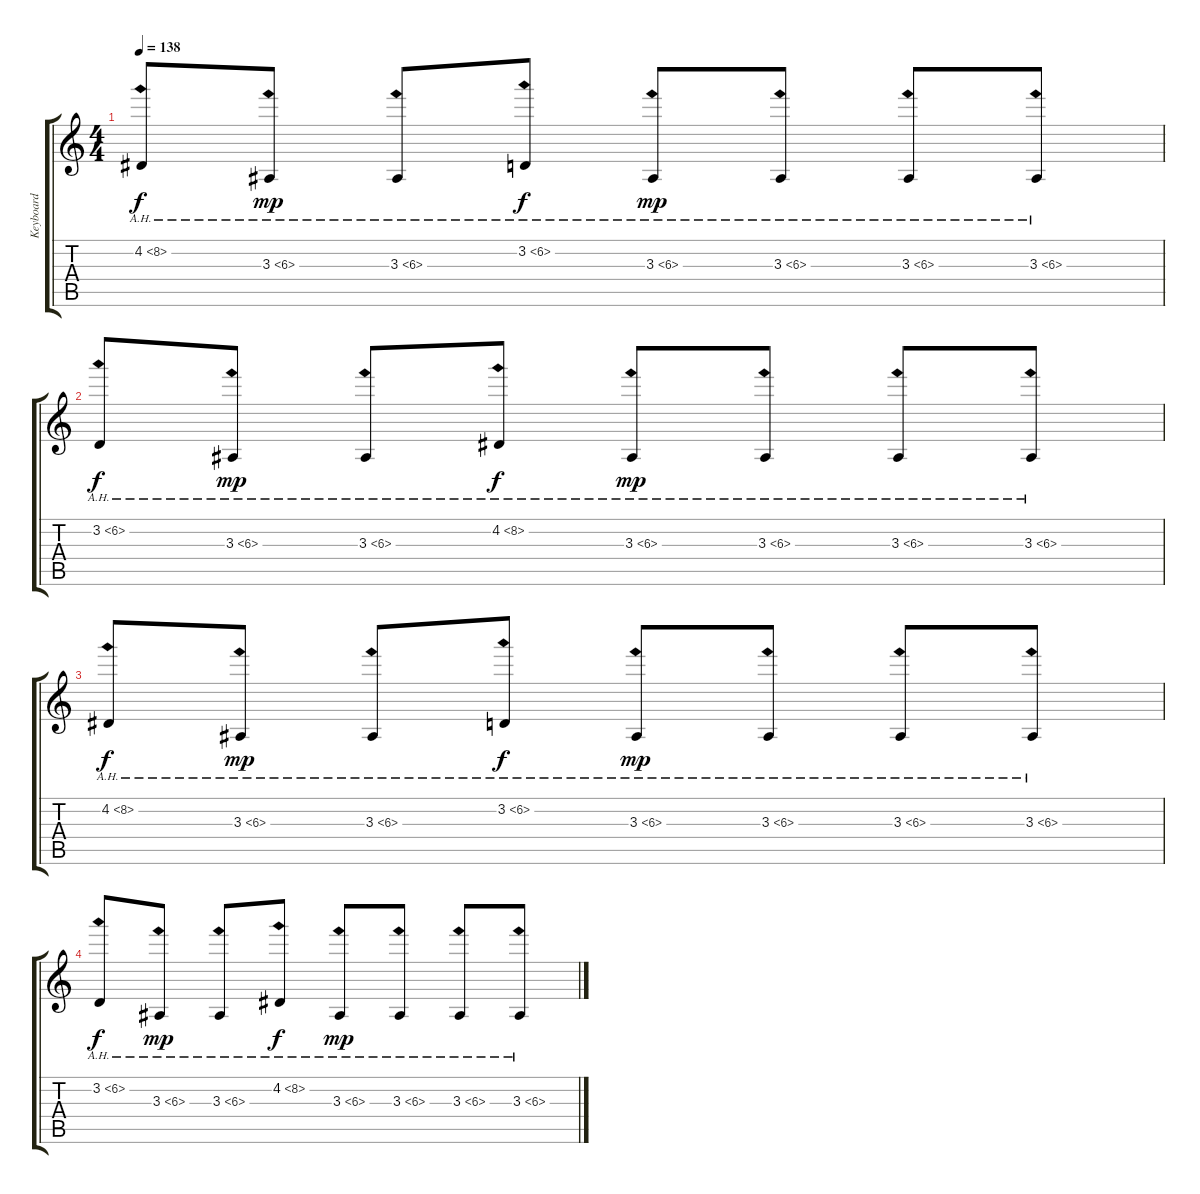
\track ("Keyboard" "Keyboard") {instrument marimba}
\staff {score tabs}
\tuning (E4 B3 G3 D3 A2 E2) {hide}
\ts (4 4)
\tempo 138
\clef g2
\ks c
4.2{ah 4}.8{dy f} 3.3{ah 3}.8{dy mp} 3.3{ah 3}.8 3.2{ah 3}.8{dy f} 3.3{ah 3}.8{dy mp} 3.3{ah 3}.8 3.3{ah 3}.8 3.3{ah 3}.8 |
3.2{ah 3}.8{dy f} 3.3{ah 3}.8{dy mp} 3.3{ah 3}.8 4.2{ah 4}.8{dy f} 3.3{ah 3}.8{dy mp} 3.3{ah 3}.8 3.3{ah 3}.8 3.3{ah 3}.8 |
4.2{ah 4}.8{dy f} 3.3{ah 3}.8{dy mp} 3.3{ah 3}.8 3.2{ah 3}.8{dy f} 3.3{ah 3}.8{dy mp} 3.3{ah 3}.8 3.3{ah 3}.8 3.3{ah 3}.8 |
3.2{ah 3}.8{dy f} 3.3{ah 3}.8{dy mp} 3.3{ah 3}.8 4.2{ah 4}.8{dy f} 3.3{ah 3}.8{dy mp} 3.3{ah 3}.8 3.3{ah 3}.8 3.3{ah 3}.8
